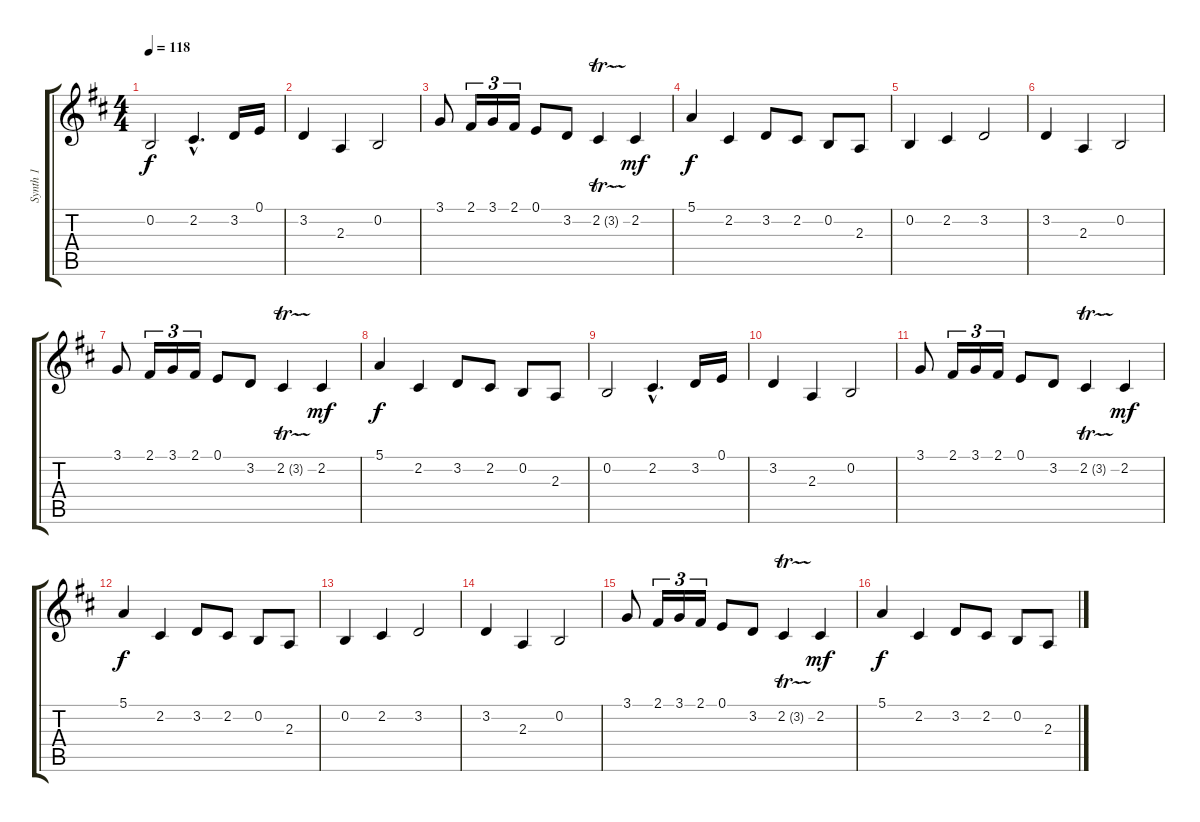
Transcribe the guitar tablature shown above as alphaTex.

\track ("Synth 1" "Synth 1") {instrument stringensemble1}
\staff {score tabs}
\tuning (E4 B3 G3 D3 A2 E2) {hide}
\ts (4 4)
\tempo 118
\clef g2
\ks d
0.2.2{dy f} 2.2{hac}.4{d} 3.2.16 0.1.16 |
3.2.4 2.3.4 0.2.2 |
3.1.8 2.1.16{tu (3 2)} 3.1.16{tu (3 2)} 2.1.16{tu (3 2)} 0.1.8 3.2.8 2.2{tr (3 32)}.4 2.2.4{dy mf} |
5.1.4{dy f} 2.2.4 3.2.8 2.2.8 0.2.8 2.3.8 |
0.2.4 2.2.4 3.2.2 |
3.2.4 2.3.4 0.2.2 |
3.1.8 2.1.16{tu (3 2)} 3.1.16{tu (3 2)} 2.1.16{tu (3 2)} 0.1.8 3.2.8 2.2{tr (3 32)}.4 2.2.4{dy mf} |
5.1.4{dy f} 2.2.4 3.2.8 2.2.8 0.2.8 2.3.8 |
0.2.2 2.2{hac}.4{d} 3.2.16 0.1.16 |
3.2.4 2.3.4 0.2.2 |
3.1.8 2.1.16{tu (3 2)} 3.1.16{tu (3 2)} 2.1.16{tu (3 2)} 0.1.8 3.2.8 2.2{tr (3 32)}.4 2.2.4{dy mf} |
5.1.4{dy f} 2.2.4 3.2.8 2.2.8 0.2.8 2.3.8 |
0.2.4 2.2.4 3.2.2 |
3.2.4 2.3.4 0.2.2 |
3.1.8 2.1.16{tu (3 2)} 3.1.16{tu (3 2)} 2.1.16{tu (3 2)} 0.1.8 3.2.8 2.2{tr (3 32)}.4 2.2.4{dy mf} |
5.1.4{dy f} 2.2.4 3.2.8 2.2.8 0.2.8 2.3.8
